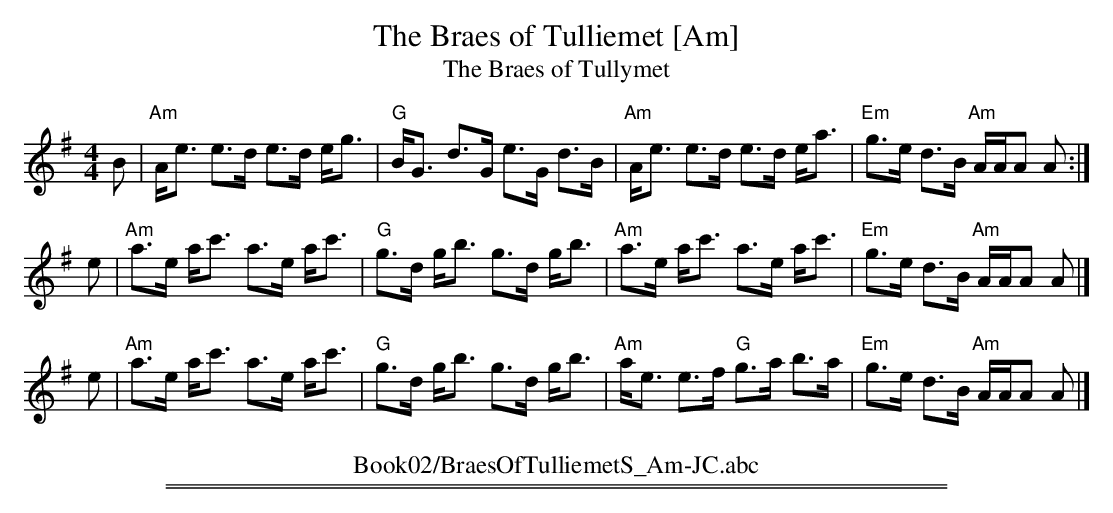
X:1
T: The Braes of Tulliemet [Am]
T: The Braes of Tullymet
M: 4/4
L: 1/8
K: Ador
B \
| "Am"A<e e>d e>d e<g | "G"B<G d>G e>G d>B \
| "Am"A<e e>d e>d e<a | "Em"g>e d>B "Am"A/A/A A :|
e \
| "Am"a>e a<c' a>e a<c' | "G"g>d g<b g>d g<b \
| "Am"a>e a<c' a>e a<c' | "Em"g>e d>B "Am"A/A/A A |]
e \
| "Am"a>e a<c' a>e a<c' | "G"g>d g<b g>d g<b \
| "Am"a<e e>f "G"g>a b>a | "Em"g>e d>B "Am"A/A/A A |]
